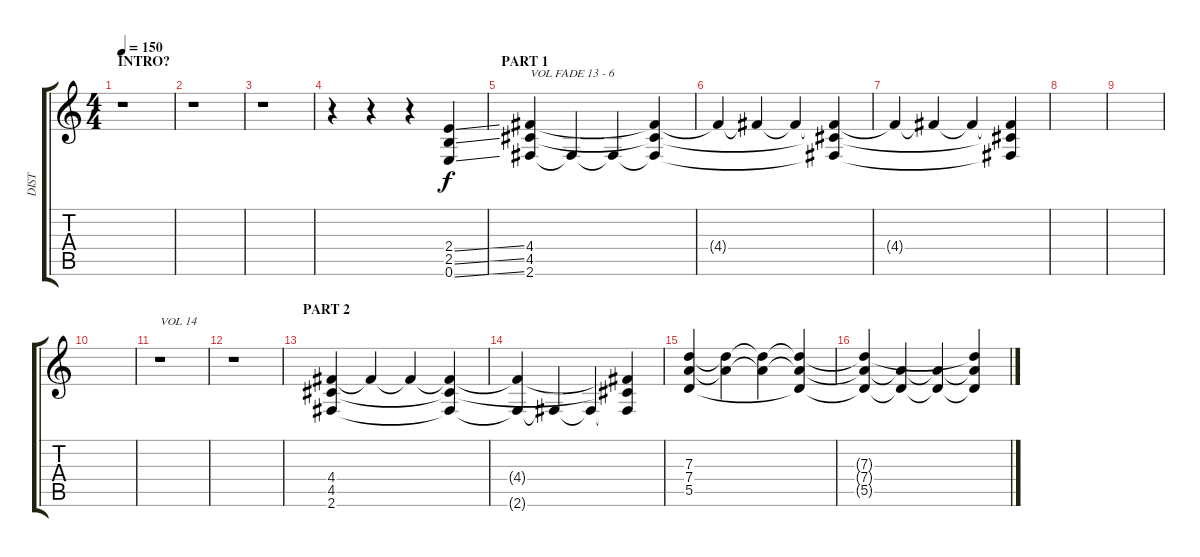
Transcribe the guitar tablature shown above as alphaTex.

\track ("DIST" "DIST") {instrument distortionguitar}
\staff {score tabs}
\tuning (E4 B3 G3 D3 A2 E2) {hide}
\ts (4 4)
\section ("" "INTRO?")
\tempo 150
\clef g2
\ks c
r.1{dy f instrument distortionguitar} |
r.1 |
r.1 |
r.4 r.4 r.4 (2.4{ss} 2.5{ss} 0.6{ss}).4 |
\section ("" "PART 1")
(4.4 4.5 2.6).4{txt "VOL FADE 13 - 6" volume 3} 2.6{t}.4 2.6{t}.4 (4.4{t} 4.5{t} 2.6{t}).4 |
4.4{t}.4 4.4{t}.4 4.4{t}.4 (4.4{t} 4.5{t} 2.6{t}).4 |
4.4{t}.4 4.4{t}.4 4.4{t}.4 (4.4{t} 4.5{t} 2.6{t}).4 |
|
|
|
r.1{txt "VOL 14" volume 14} |
r.1 |
\section ("" "PART 2")
(4.4 4.5 2.6).4 4.4{t}.4 4.4{t}.4 (4.4{t} 4.5{t} 2.6{t}).4 |
(4.4{t} 2.6{t}).4 2.6{t}.4 2.6{t}.4 (4.4{t} 4.5{t} 2.6{t}).4 |
(7.3 7.4 5.5).4 (7.3{t} 7.4{t}).4 (7.3{t} 7.4{t}).4 (7.3{t} 7.4{t} 5.5{t}).4 |
(7.3{t} 7.4{t} 5.5{t}).4 (7.4{t} 5.5{t}).4 (7.4{t} 5.5{t}).4 (7.3{t} 7.4{t} 5.5{t}).4
